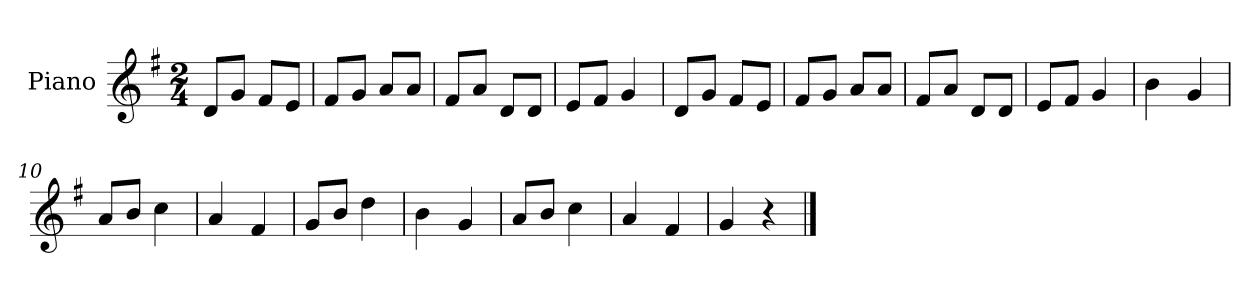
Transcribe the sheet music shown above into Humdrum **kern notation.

**kern
*part1
*staff1
*I"Piano
*I'Pno
*clefG2
*k[f#]
*G:
*M2/4
=1
8d/L
8g/J
8f#/L
8e/J
=2
8f#/L
8g/J
8a/L
8a/J
=3
8f#/L
8a/J
8d/L
8d/J
=4
8e/L
8f#/J
4g/
=5
8d/L
8g/J
8f#/L
8e/J
=6
8f#/L
8g/J
8a/L
8a/J
=7
8f#/L
8a/J
8d/L
8d/J
=8
8e/L
8f#/J
4g/
=9
4b\
4g/
=10
8a/L
8b/J
4cc\
=11
4a/
4f#/
=12
8g/L
8b/J
4dd\
=13
4b\
4g/
=14
8a/L
8b/J
4cc\
=15
4a/
4f#/
=16
4g/
4r
==
*-
